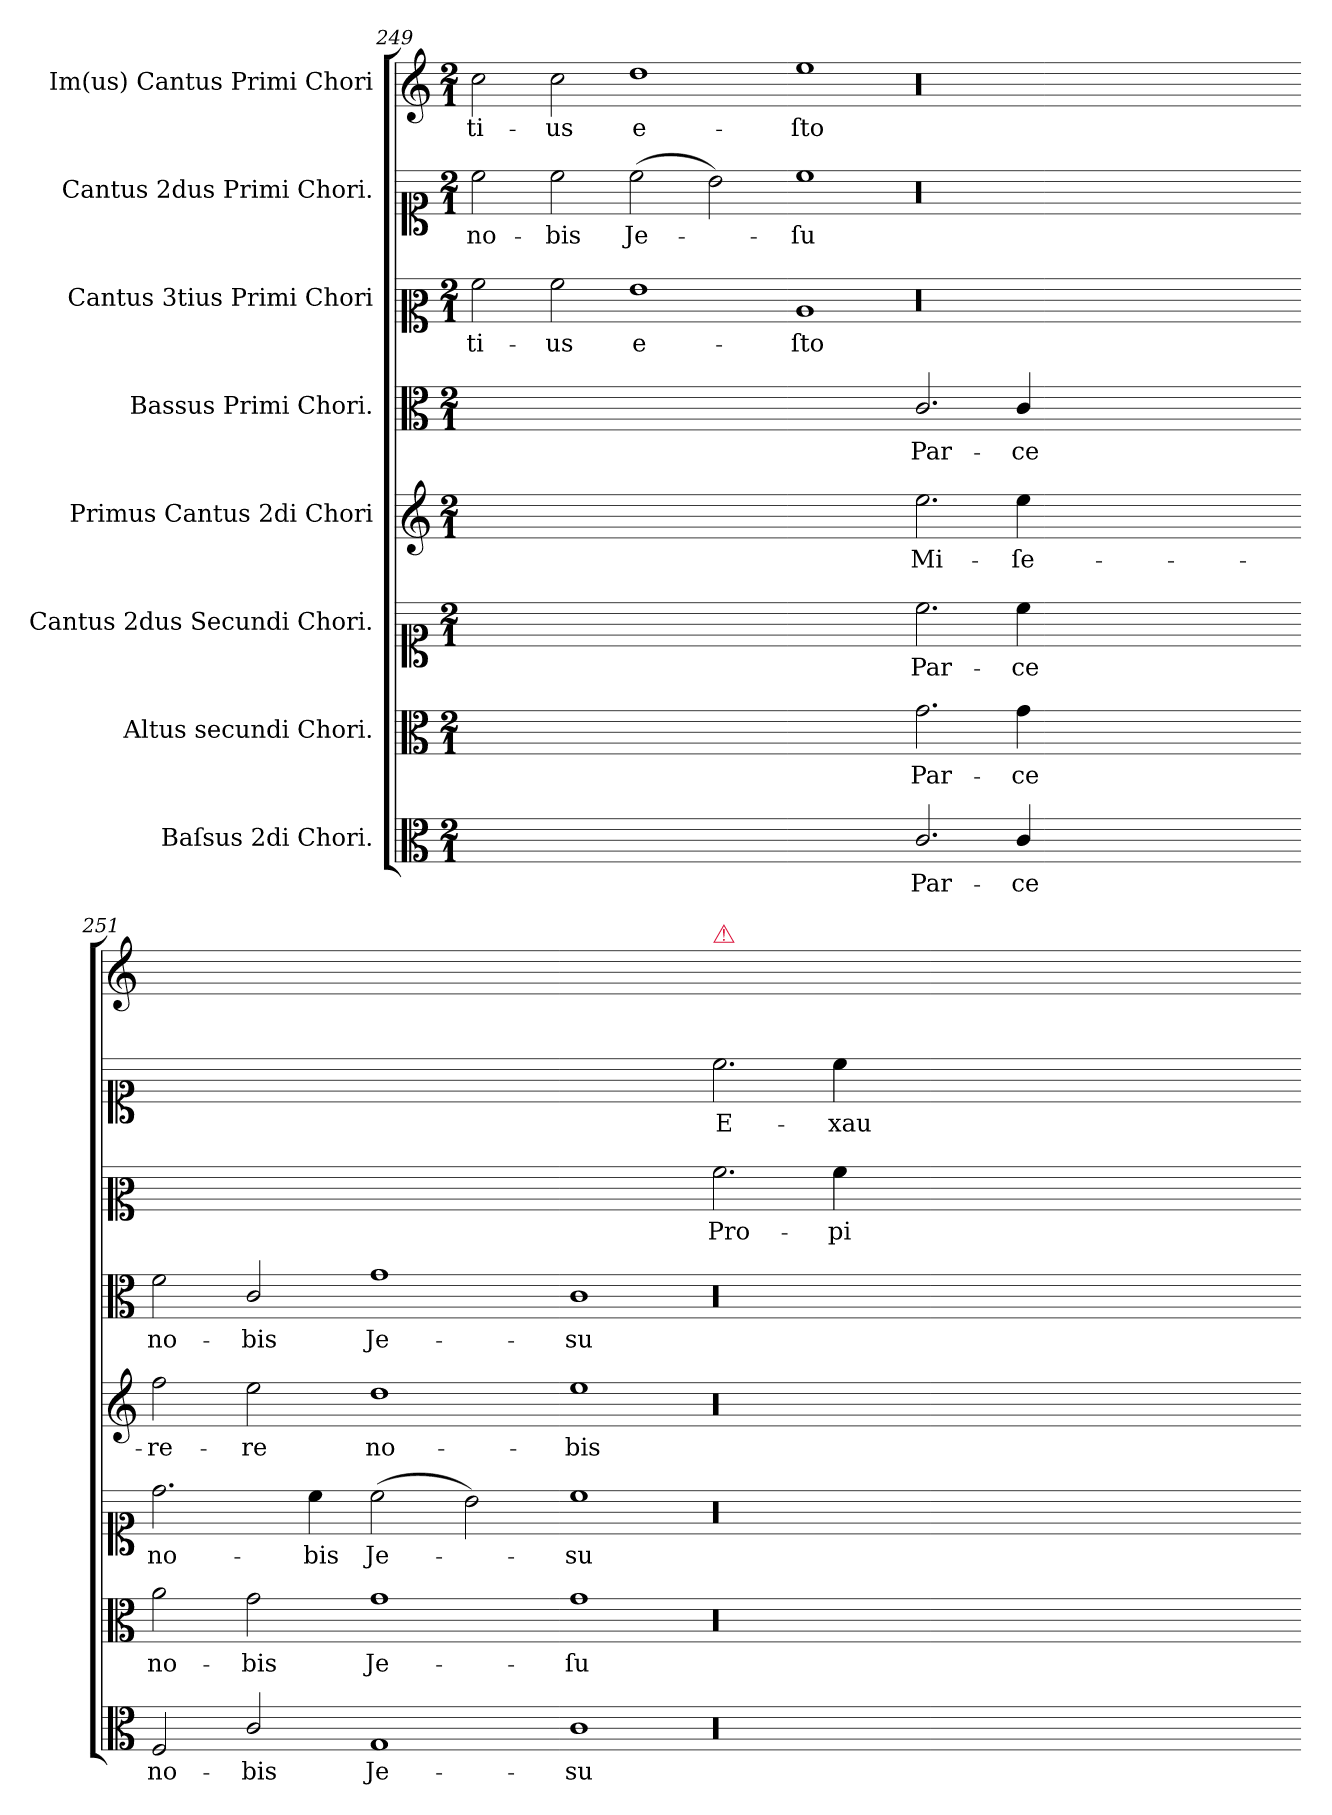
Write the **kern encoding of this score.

**kern	**text	**kern	**text	**kern	**text	**kern	**text	**kern	**text	**kern	**text	**kern	**text	**kern	**text
*part8	*part8	*part7	*part7	*part6	*part6	*part5	*part5	*part4	*part4	*part3	*part3	*part2	*part2	*part1	*part1
*staff8	*staff8	*staff7	*staff7	*staff6	*staff6	*staff5	*staff5	*staff4	*staff4	*staff3	*staff3	*staff2	*staff2	*staff1	*staff1
*I"Baſsus 2di Chori.	*	*I"Altus secundi Chori.	*	*I"Cantus 2dus Secundi Chori.	*	*I"Primus Cantus 2di Chori	*	*I"Bassus Primi Chori.	*	*I"Cantus 3tius Primi Chori	*	*I"Cantus 2dus Primi Chori.	*	*I"Im(us) Cantus Primi Chori	*
*clefC3	*	*clefC3	*	*clefC1	*	*clefG2	*	*clefC3	*	*clefC2	*	*clefC1	*	*clefG2	*
*k[]	*	*k[]	*	*k[]	*	*k[]	*	*k[]	*	*k[]	*	*k[]	*	*k[]	*
*M2/1	*	*M2/1	*	*M2/1	*	*M2/1	*	*M2/1	*	*M2/1	*	*M2/1	*	*M2/1	*
=249	=249	=249	=249	=249	=249	=249	=249	=249	=249	=249	=249	=249	=249	=249	=249
0ryy	.	0ryy	.	0ryy	.	0ryy	.	0ryy	.	2a\	-ti-	2cc\	no-	2cc\	-ti-
.	.	.	.	.	.	.	.	.	.	2a\	-us	2cc\	-bis	2cc\	-us
.	.	.	.	.	.	.	.	.	.	1g	e-	(2cc\	Je-	1dd	e-
.	.	.	.	.	.	.	.	.	.	.	.	2b\)	.	.	.
=250-	=250-	=250-	=250-	=250-	=250-	=250-	=250-	=250-	=250-	=250-	=250-	=250-	=250-	=250-	=250-
1ryy	.	1ryy	.	1ryy	.	1ryy	.	1ryy	.	1c	-ſto	1cc	-ſu	1ee	-ſto
!	!	!	!	!	!	!	!LO:LY:i	!	!	!	!	!	!	!	!
2.c/	Par-	2.g\	Par-	2.cc\	Par-	2.ee\	Mi-	2.c/	Par-	00r	.	00r	.	00r	.
!	!	!	!	!	!	!	!LO:LY:i	!	!	!	!	!	!	!	!
4c/	-ce	4g\	-ce	4cc\	-ce	4ee\	-ſe-	4c/	-ce	.	.	.	.	.	.
0.ryy	.	0.ryy	.	0.ryy	.	0.ryy	.	0.ryy	.	.	.	.	.	.	.
=251-	=251-	=251-	=251-	=251-	=251-	=251-	=251-	=251-	=251-	=251-	=251-	=251-	=251-	=251-	=251-
!	!	!	!	!	!	!	!LO:LY:i	!	!	!	!	!	!	!	!
2F/	no-	2a\	no-	2.dd\	no-	2ff\	-re-	2f\	no-	0ryy	.	0ryy	.	0ryy	.
!	!	!	!	!	!	!	!LO:LY:i	!	!	!	!	!	!	!	!
2c/	-bis	2g\	-bis	.	.	2ee\	-re	2c/	bis	.	.	.	.	.	.
.	.	.	.	4cc\	-bis	.	.	.	.	.	.	.	.	.	.
!	!	!	!	!	!	!	!LO:LY:i	!	!	!	!	!	!	!	!
1G	Je-	1g	Je-	(2cc\	Je-	1dd	no-	1g	Je-	.	.	.	.	.	.
.	.	.	.	2b\)	.	.	.	.	.	.	.	.	.	.	.
=252-	=252-	=252-	=252-	=252-	=252-	=252-	=252-	=252-	=252-	=252-	=252-	=252-	=252-	=252-	=252-
!	!	!	!	!	!	!	!LO:LY:i	!	!	!	!	!	!	!	!
1c	-su	1g	-ſu	1cc	-su	1ee	bis	1c	-su	1ryy	.	1ryy	.	1ryy	.
!	!	!	!	!	!	!	!	!	!	!	!	!	!	!LO:TX:a:color=crimson:t=⚠	!
00r	.	00r	.	00r	.	00r	.	00r	.	2.a\	Pro-	2.cc\	E-	2.cc\yy	Pro-
.	.	.	.	.	.	.	.	.	.	4a\	-pi-	4cc\	-xau-	2.cc\yy	-pi-
.	.	.	.	.	.	.	.	.	.	0.ryy	.	0.ryy	.	.	.
.	.	.	.	.	.	.	.	.	.	.	.	.	.	0ryy	.
.	.	.	.	.	.	.	.	.	.	.	.	.	.	2ryy	.
=-	=-	=-	=-	=-	=-	=-	=-	=-	=-	=-	=-	=-	=-	=-	=-
*-	*-	*-	*-	*-	*-	*-	*-	*-	*-	*-	*-	*-	*-	*-	*-
